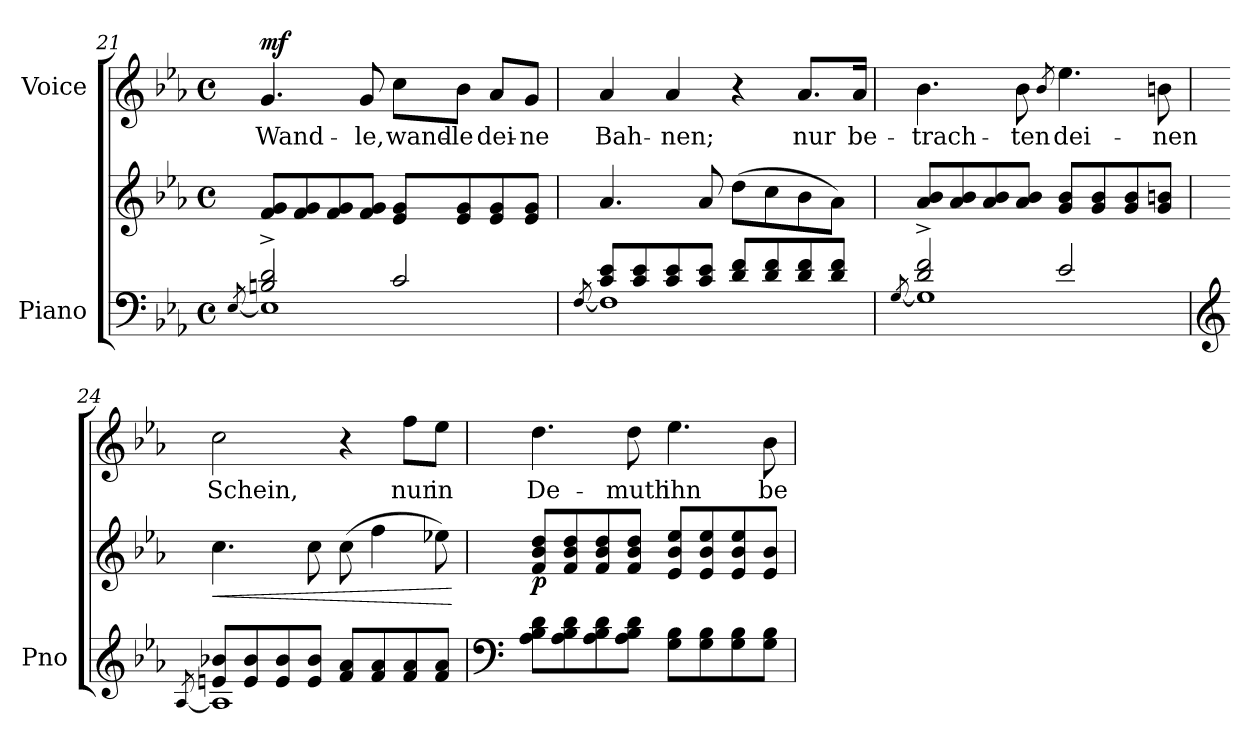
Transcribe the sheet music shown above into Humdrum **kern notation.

**kern	**kern	**dynam	**kern	**text	**dynam
*part2	*part2	*part2	*part1	*part1	*part1
*staff3	*staff2	*staff2/3	*staff1	*staff1	*staff1
*I"Piano	*	*	*I"Voice	*	*
*I'Pno	*	*	*	*	*
*clefF4	*clefG2	*	*clefG2	*	*
*k[b-e-a-]	*k[b-e-a-]	*	*k[b-e-a-]	*	*
*M4/4	*M4/4	*	*M4/4	*	*
*met(c)	*met(c)	*	*met(c)	*	*
=21	=21	=21	=21	=21	=21
*^	*	*	*	*	*
.	[8qE-/	.	.	.	.	.
!	!	!	!	!	!	!LO:DY:b
2Bn/^ 2d/^	1E-]	8f/ 8g/L	.	4.g/	Wand-	mf
.	.	8f/ 8g/	.	.	.	.
.	.	8f/ 8g/	.	.	.	.
.	.	8f/ 8g/J	.	8g/	-le,	.
2c/	.	8e-/ 8g/L	.	8cc\L	wand-	.
.	.	8e-/ 8g/	.	8b-\J	-le	.
.	.	8e-/ 8g/	.	8a-/L	dei-	.
.	.	8e-/ 8g/J	.	8g/J	-ne	.
=22	=22	=22	=22	=22	=22	=22
.	[8qF/	.	.	.	.	.
8c/ 8e-/L	1F]	4.a-/	.	4a-/	Bah-	.
8c/ 8e-/	.	.	.	.	.	.
8c/ 8e-/	.	.	.	4a-/	-nen;	.
8c/ 8e-/J	.	8a-/	.	.	.	.
8d/ 8f/L	.	(8dd\L	.	4r	.	.
8d/ 8f/	.	8cc\	.	.	.	.
8d/ 8f/	.	8b-\	.	8.a-/L	nur	.
8d/ 8f/J	.	8a-\J)	.	.	.	.
.	.	.	.	16a-/Jk	be-	.
=23	=23	=23	=23	=23	=23	=23
.	[8qG/	.	.	.	.	.
2d/^ 2f/^	1G]	8a-/ 8b-/L	.	4.b-\	-trach-	.
.	.	8a-/ 8b-/	.	.	.	.
.	.	8a-/ 8b-/	.	.	.	.
.	.	8a-/ 8b-/J	.	8b-\	-ten	.
.	.	.	.	8qb-/	.	.
2e-/	.	8g/ 8b-/L	.	4.ee-\	dei-	.
.	.	8g/ 8b-/	.	.	.	.
.	.	8g/ 8b-/	.	.	.	.
.	.	8g/ 8bn/J	.	8bn\	-nen	.
=24	=24	=24	=24	=24	=24	=24
*clefG2	*	*	*	*	*	*
.	[8qA-/	.	.	.	.	.
!	!	!	!LO:HP:b	!	!	!
8en/ 8b-X/L	1A-]	4.cc\	<	2cc\	Schein,	.
8e/ 8b-/	.	.	.	.	.	.
8e/ 8b-/	.	.	.	.	.	.
8e/ 8b-/J	.	8cc\	.	.	.	.
8f/ 8a-/L	.	(8cc\	.	4r	.	.
8f/ 8a-/	.	4ff\	.	.	.	.
8f/ 8a-/	.	.	.	8ff\L	nur	.
8f/ 8a-/J	.	8ee-X\)	.	8ee-\J	in	.
*v	*v	*	*	*	*	*
.	.	[	.	.	.
=25	=25	=25	=25	=25	=25
*clefF4	*	*	*	*	*
!	!	!LO:DY:b	!	!	!
8A-\ 8B-\ 8d\L	8f/ 8b-/ 8dd/L	p	4.dd\	De-	.
8A-\ 8B-\ 8d\	8f/ 8b-/ 8dd/	.	.	.	.
8A-\ 8B-\ 8d\	8f/ 8b-/ 8dd/	.	.	.	.
8A-\ 8B-\ 8d\J	8f/ 8b-/ 8dd/J	.	8dd\	-muth	.
8G\ 8B-\L	8e-/ 8b-/ 8ee-/L	.	4.ee-\	ihn	.
8G\ 8B-\	8e-/ 8b-/ 8ee-/	.	.	.	.
8G\ 8B-\	8e-/ 8b-/ 8ee-/	.	.	.	.
8G\ 8B-\J	8e-/ 8b-/J	.	8b-\	be-	.
=	=	=	=	=	=
*-	*-	*-	*-	*-	*-
